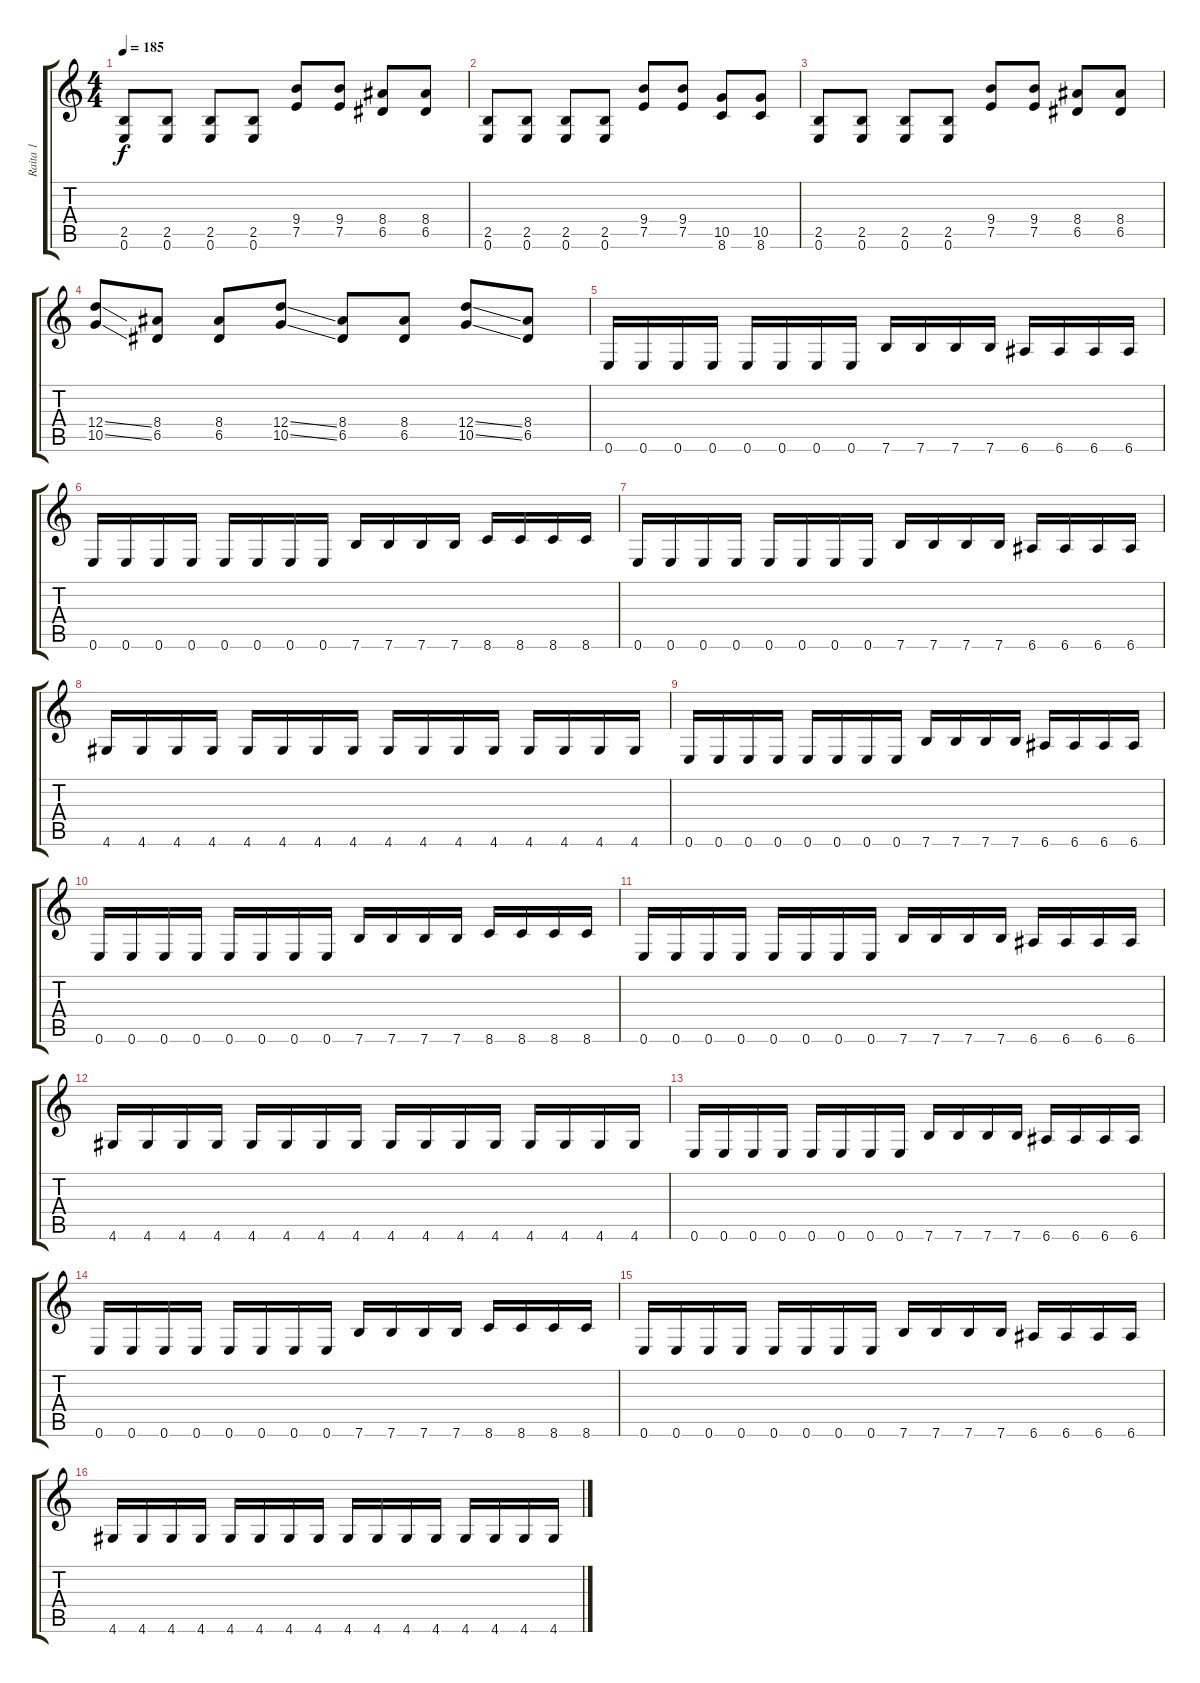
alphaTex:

\track ("Raita 1" "Raita 1") {instrument distortionguitar}
\staff {score tabs}
\tuning (E4 B3 G3 D3 A2 E2) {hide}
\ts (4 4)
\tempo 185
\clef g2
\ks c
(2.5 0.6).8{dy f} (2.5 0.6).8 (2.5 0.6).8 (2.5 0.6).8 (9.4 7.5).8 (9.4 7.5).8 (8.4 6.5).8 (8.4 6.5).8 |
(2.5 0.6).8 (2.5 0.6).8 (2.5 0.6).8 (2.5 0.6).8 (9.4 7.5).8 (9.4 7.5).8 (10.5 8.6).8 (10.5 8.6).8 |
(2.5 0.6).8 (2.5 0.6).8 (2.5 0.6).8 (2.5 0.6).8 (9.4 7.5).8 (9.4 7.5).8 (8.4 6.5).8 (8.4 6.5).8 |
(12.4{ss} 10.5{ss}).8 (8.4 6.5).8 (8.4 6.5).8 (12.4{ss} 10.5{ss}).8 (8.4 6.5).8 (8.4 6.5).8 (12.4{ss} 10.5{ss}).8 (8.4 6.5).8 |
0.6.16 0.6.16 0.6.16 0.6.16 0.6.16 0.6.16 0.6.16 0.6.16 7.6.16 7.6.16 7.6.16 7.6.16 6.6.16 6.6.16 6.6.16 6.6.16 |
0.6.16 0.6.16 0.6.16 0.6.16 0.6.16 0.6.16 0.6.16 0.6.16 7.6.16 7.6.16 7.6.16 7.6.16 8.6.16 8.6.16 8.6.16 8.6.16 |
0.6.16 0.6.16 0.6.16 0.6.16 0.6.16 0.6.16 0.6.16 0.6.16 7.6.16 7.6.16 7.6.16 7.6.16 6.6.16 6.6.16 6.6.16 6.6.16 |
4.6.16 4.6.16 4.6.16 4.6.16 4.6.16 4.6.16 4.6.16 4.6.16 4.6.16 4.6.16 4.6.16 4.6.16 4.6.16 4.6.16 4.6.16 4.6.16 |
0.6.16 0.6.16 0.6.16 0.6.16 0.6.16 0.6.16 0.6.16 0.6.16 7.6.16 7.6.16 7.6.16 7.6.16 6.6.16 6.6.16 6.6.16 6.6.16 |
0.6.16 0.6.16 0.6.16 0.6.16 0.6.16 0.6.16 0.6.16 0.6.16 7.6.16 7.6.16 7.6.16 7.6.16 8.6.16 8.6.16 8.6.16 8.6.16 |
0.6.16 0.6.16 0.6.16 0.6.16 0.6.16 0.6.16 0.6.16 0.6.16 7.6.16 7.6.16 7.6.16 7.6.16 6.6.16 6.6.16 6.6.16 6.6.16 |
4.6.16 4.6.16 4.6.16 4.6.16 4.6.16 4.6.16 4.6.16 4.6.16 4.6.16 4.6.16 4.6.16 4.6.16 4.6.16 4.6.16 4.6.16 4.6.16 |
0.6.16 0.6.16 0.6.16 0.6.16 0.6.16 0.6.16 0.6.16 0.6.16 7.6.16 7.6.16 7.6.16 7.6.16 6.6.16 6.6.16 6.6.16 6.6.16 |
0.6.16 0.6.16 0.6.16 0.6.16 0.6.16 0.6.16 0.6.16 0.6.16 7.6.16 7.6.16 7.6.16 7.6.16 8.6.16 8.6.16 8.6.16 8.6.16 |
0.6.16 0.6.16 0.6.16 0.6.16 0.6.16 0.6.16 0.6.16 0.6.16 7.6.16 7.6.16 7.6.16 7.6.16 6.6.16 6.6.16 6.6.16 6.6.16 |
4.6.16 4.6.16 4.6.16 4.6.16 4.6.16 4.6.16 4.6.16 4.6.16 4.6.16 4.6.16 4.6.16 4.6.16 4.6.16 4.6.16 4.6.16 4.6.16
